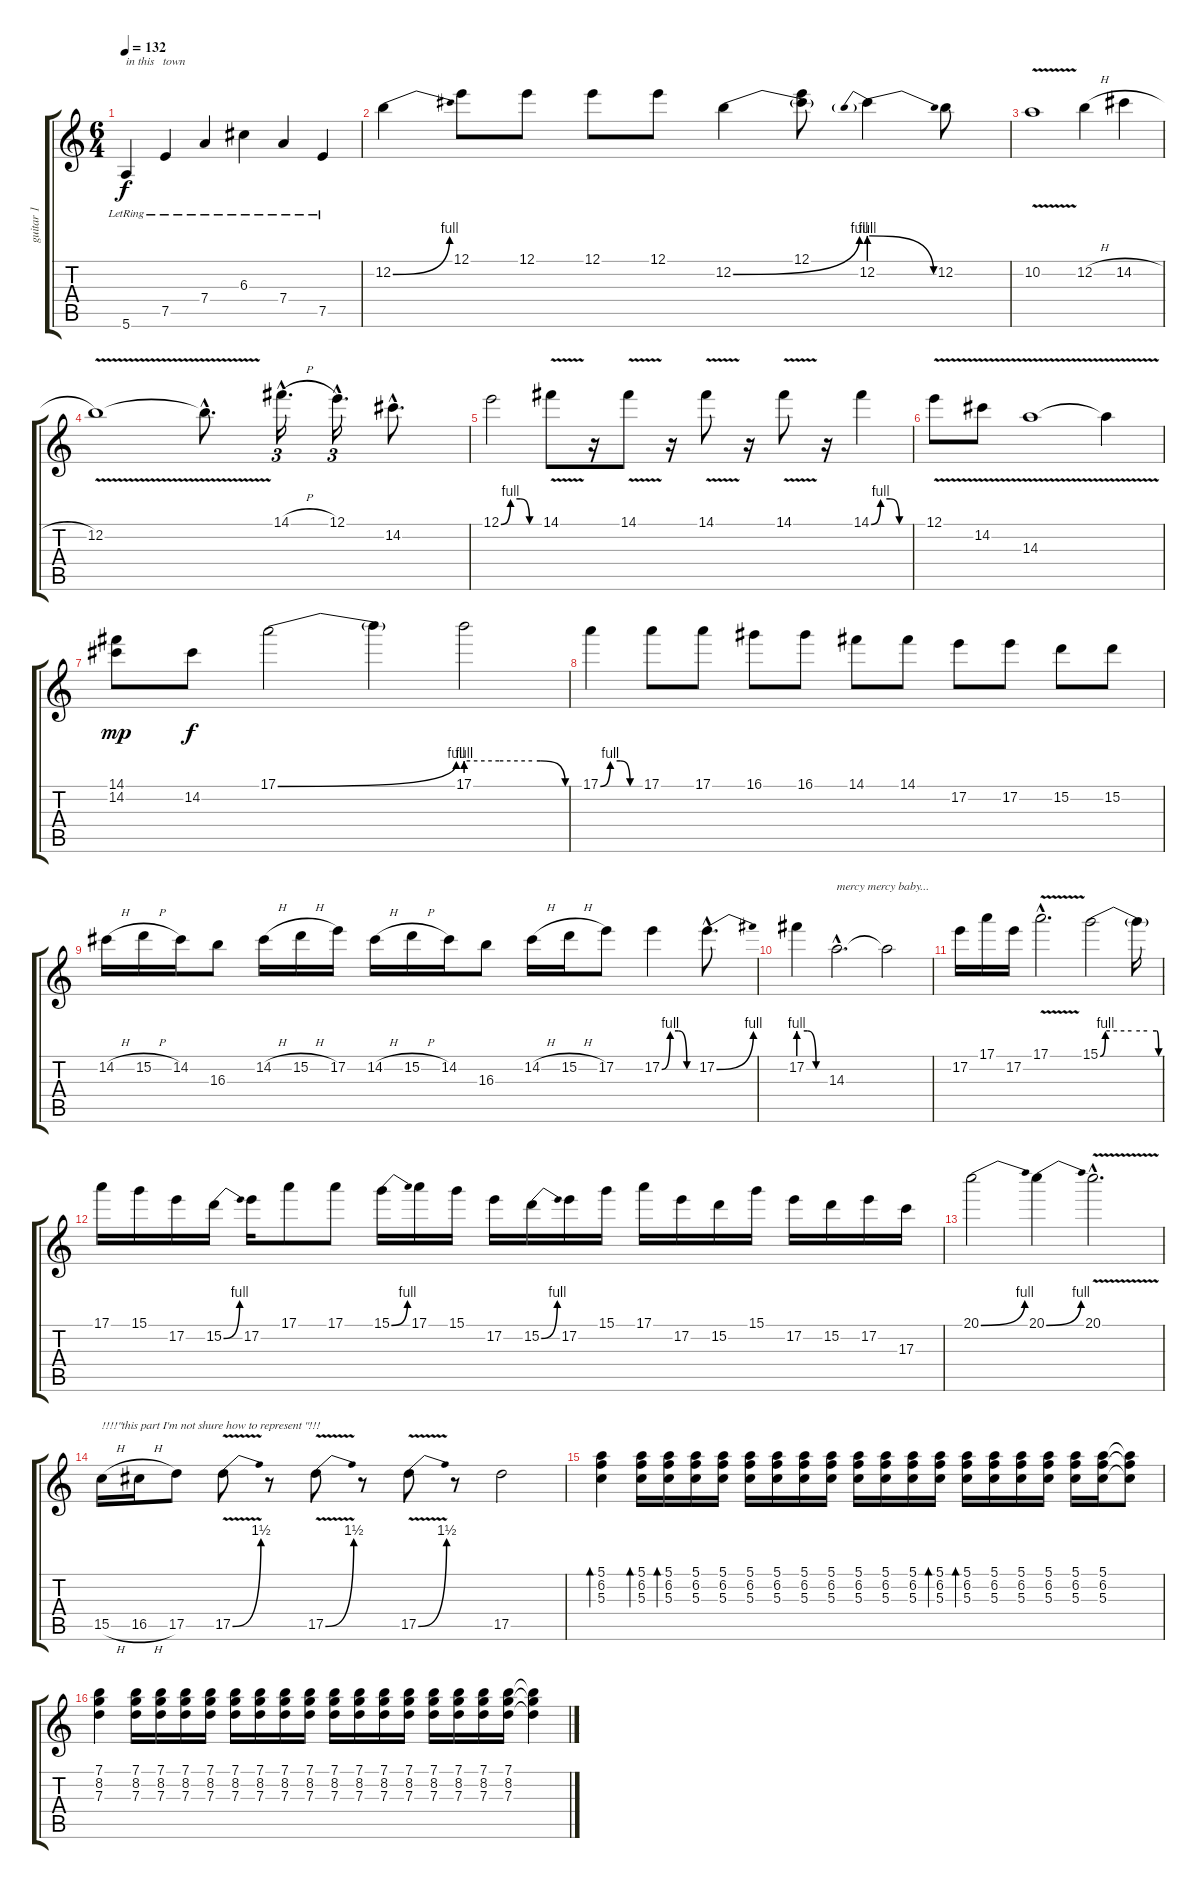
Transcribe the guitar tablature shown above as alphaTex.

\track ("guitar 1" "guitar 1") {instrument electricguitarjazz}
\staff {score tabs}
\tuning (E4 B3 G3 D3 A2 E2) {hide}
\ts (6 4)
\tempo 132
\clef g2
\ks c
5.6{lr}.4{txt "in this   town" dy f} 7.5{lr}.4 7.4{lr}.4 6.3{lr}.4 7.4{lr}.4 7.5{lr}.4 |
12.2{be (bend 0 0 60 4)}.4 12.1.8 12.1.8 12.1.8 12.1.8 12.2{be (bend 0 0 60 4)}.4 (12.1 12.2{t}).8 12.2{be (prebendrelease 0 4 60 0)}.4 12.2.8 |
10.2{v}.1 12.2{h}.4 14.2{h}.4 |
12.2{v}.1 12.2{hac t}.8{d} 14.1{h hac}.16{d tu (3 2)} 12.1{hac}.16{d tu (3 2)} 14.2{hac}.8{d} |
12.1{be (custom 0 0 15 4 30 4 45 0 60 0)}.2 14.1{v}.8 r.16 14.1{v}.8 r.16 14.1{v}.8 r.16 14.1{v}.8 r.16 14.1{be (custom 0 0 15 4 30 4 45 0 60 0)}.4 |
12.1{v}.8 14.2{v}.8 14.3{v}.1 14.3{t}.4 |
(14.1 14.2).8{dy mp} 14.2.8{dy f} 17.1{be (bend 0 0 60 4)}.2 17.1{t}.4 17.1{be (custom 0 4 20 4 40 4 45 4 60 0)}.2 |
17.1{be (custom 0 0 15 4 30 4 45 0 60 0)}.4 17.1.8 17.1.8 16.1.8 16.1.8 14.1.8 14.1.8 17.2.8 17.2.8 15.2.8 15.2.8 |
14.2{h}.16 15.2{h}.16 14.2.16 16.3.8 14.2{h}.16 15.2{h}.16 17.2.16 14.2{h}.16 15.2{h}.16 14.2.16 16.3.8 14.2{h}.16 15.2{h}.16 17.2.8 17.2{be (custom 0 0 15 4 30 4 45 0 60 0)}.4 17.2{be (bend 0 0 60 4) hac}.8{d} |
17.2{be (custom 0 4 20 4 40 0 60 0)}.4 14.3{hac}.2{d txt "mercy mercy baby..."} 14.3{t}.2 |
17.2.16 17.1.16 17.2.16 17.1{v hac}.2{d} 15.1{be (custom 0 0 5 4 30 4 45 4 54 4 56 0 60 0)}.2 15.1{t}.16 |
17.1.16 15.1.16 17.2.16 15.2{be (bend 0 0 60 4)}.16 17.2.16 17.1.8 17.1.8 15.1{be (bend 0 0 60 4)}.16 17.1.16 15.1.16 17.2.16 15.2{be (bend 0 0 60 4)}.16 17.2.16 15.1.16 17.1.16 17.2.16 15.2.16 15.1.16 17.2.16 15.2.16 17.2.16 17.3.16 |
20.1{be (bend 0 0 60 4)}.2 20.1{be (bend 0 0 60 4)}.4 20.1{v hac}.2{d} |
15.5{h}.16{txt "!!!!\"this part I'm not shure how to represent \"!!!"} 16.5{h}.16 17.5.8 17.5{be (bend 0 0 60 6) v}.8 r.8 17.5{be (bend 0 0 60 6) v}.8 r.8 17.5{be (bend 0 0 60 6) v}.8 r.8 17.5.2 |
(5.1 6.2 5.3).4{bd 480} (5.1 6.2 5.3).16{bd 480} (5.1 6.2 5.3).16{bd 480} (5.1 6.2 5.3).16 (5.1 6.2 5.3).16 (5.1 6.2 5.3).16 (5.1 6.2 5.3).16 (5.1 6.2 5.3).16 (5.1 6.2 5.3).16 (5.1 6.2 5.3).16 (5.1 6.2 5.3).16 (5.1 6.2 5.3).16 (5.1 6.2 5.3).16{bd 480} (5.1 6.2 5.3).16{bd 480} (5.1 6.2 5.3).16 (5.1 6.2 5.3).16 (5.1 6.2 5.3).16 (5.1 6.2 5.3).16 (5.1 6.2 5.3).16 (5.1{t} 6.2{t} 5.3{t}).8 |
(7.1 8.2 7.3).4 (7.1 8.2 7.3).16 (7.1 8.2 7.3).16 (7.1 8.2 7.3).16 (7.1 8.2 7.3).16 (7.1 8.2 7.3).16 (7.1 8.2 7.3).16 (7.1 8.2 7.3).16 (7.1 8.2 7.3).16 (7.1 8.2 7.3).16 (7.1 8.2 7.3).16 (7.1 8.2 7.3).16 (7.1 8.2 7.3).16 (7.1 8.2 7.3).16 (7.1 8.2 7.3).16 (7.1 8.2 7.3).16 (7.1 8.2 7.3).16 (7.1{t} 8.2{t} 7.3{t}).4
